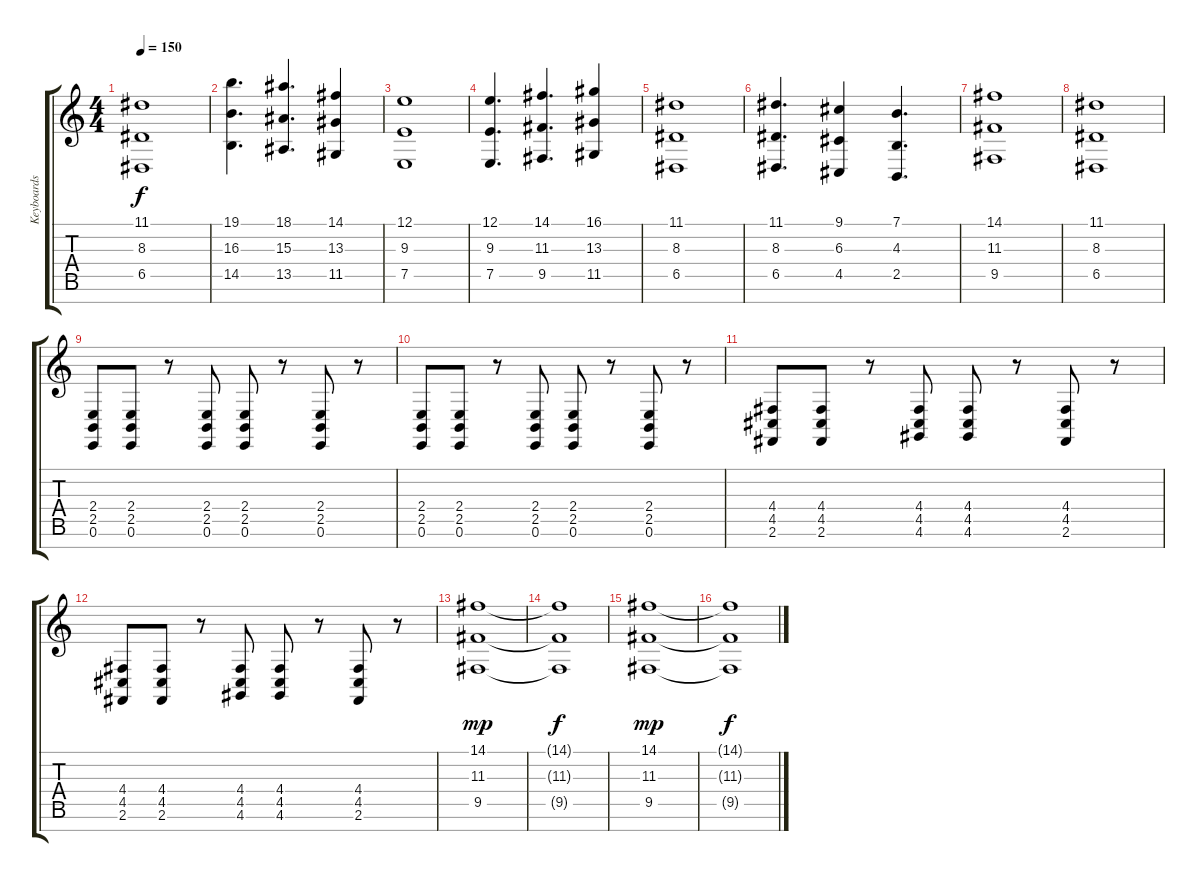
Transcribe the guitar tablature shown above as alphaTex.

\track ("Keyboards" "Keyboards") {instrument brasssection}
\staff {score tabs}
\tuning (E4 B3 G3 D3 A2 E2 B1) {hide}
\ts (4 4)
\tempo 150
\clef g2
\ks c
(11.1 8.3 6.5).1{dy f} |
(19.1 16.3 14.5).4{d} (18.1 15.3 13.5).4{d} (14.1 13.3 11.5).4 |
(12.1 9.3 7.5).1 |
(12.1 9.3 7.5).4{d} (14.1 11.3 9.5).4{d} (16.1 13.3 11.5).4 |
(11.1 8.3 6.5).1 |
(11.1 8.3 6.5).4{d} (9.1 6.3 4.5).4 (7.1 4.3 2.5).4{d} |
(14.1 11.3 9.5).1 |
(11.1 8.3 6.5).1 |
(2.4 2.5 0.6).8 (2.4 2.5 0.6).8 r.8 (2.4 2.5 0.6).8 (2.4 2.5 0.6).8 r.8 (2.4 2.5 0.6).8 r.8 |
(2.4 2.5 0.6).8 (2.4 2.5 0.6).8 r.8 (2.4 2.5 0.6).8 (2.4 2.5 0.6).8 r.8 (2.4 2.5 0.6).8 r.8 |
(4.4 4.5 2.6).8 (4.4 4.5 2.6).8 r.8 (4.4 4.5 4.6).8 (4.4 4.5 4.6).8 r.8 (4.4 4.5 2.6).8 r.8 |
(4.4 4.5 2.6).8 (4.4 4.5 2.6).8 r.8 (4.4 4.5 4.6).8 (4.4 4.5 4.6).8 r.8 (4.4 4.5 2.6).8 r.8 |
(14.1 11.3 9.5).1{dy mp} |
(14.1{t} 11.3{t} 9.5{t}).1{dy f} |
(14.1 11.3 9.5).1{dy mp} |
(14.1{t} 11.3{t} 9.5{t}).1{dy f}
